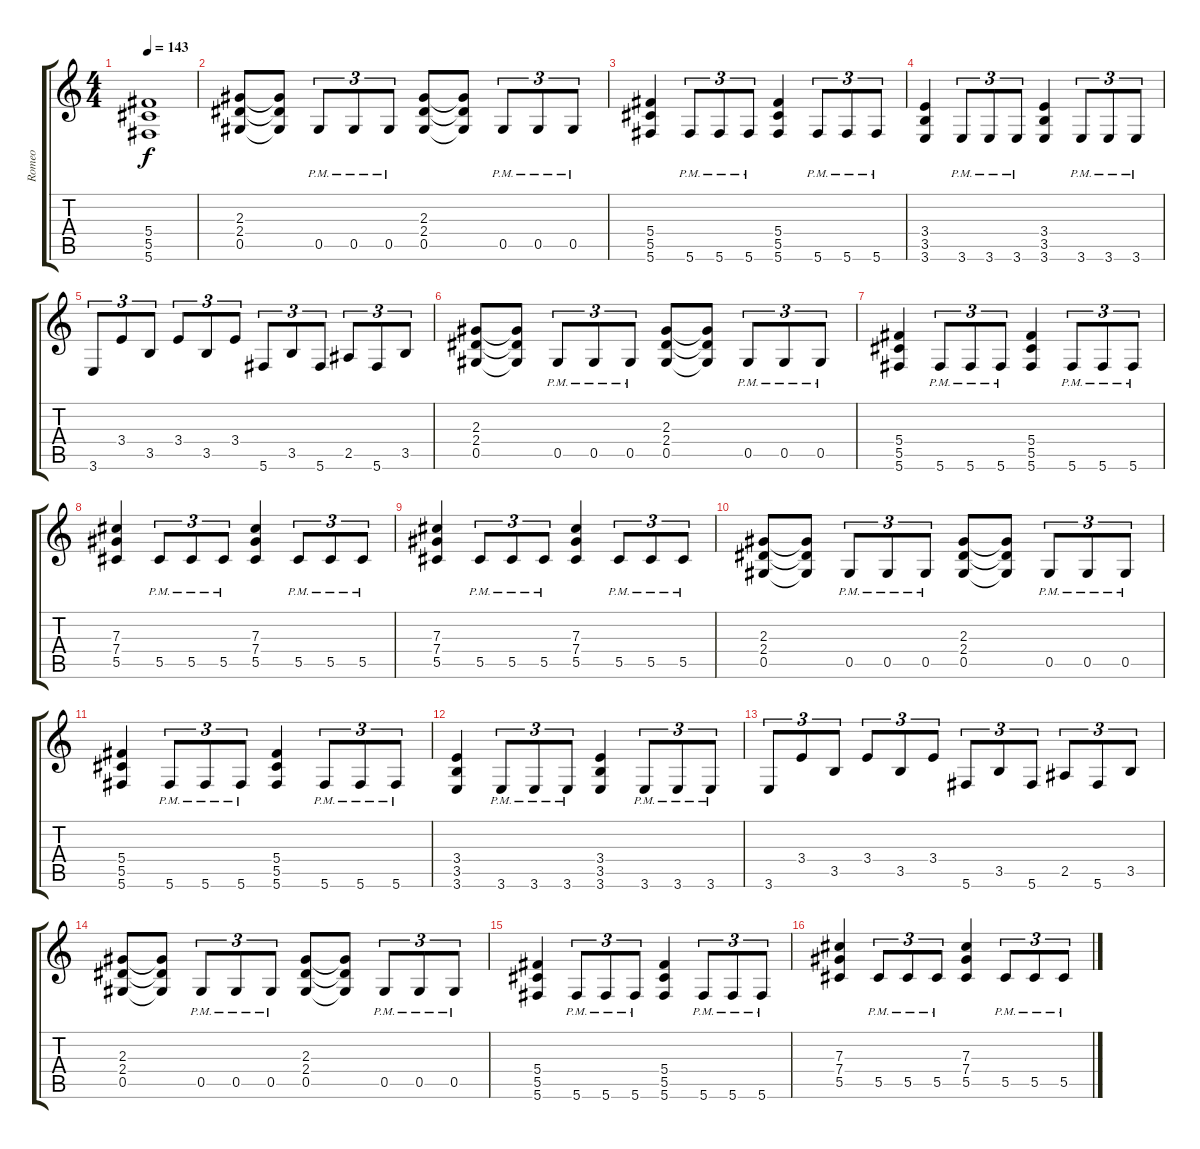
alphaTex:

\track ("Romeo" "Romeo") {instrument distortionguitar}
\staff {score tabs}
\tuning (Eb4 Bb3 Gb3 Db3 Ab2 Db2) {hide}
\ts (4 4)
\tempo 143
\clef g2
\ks c
(5.4{t} 5.5{t} 5.6{t}).1{dy f} |
(2.3 2.4 0.5).8 (2.3{t} 2.4{t} 0.5{t}).8 0.5{pm}.8{tu (3 2)} 0.5{pm}.8{tu (3 2)} 0.5{pm}.8{tu (3 2)} (2.3 2.4 0.5).8 (2.3{t} 2.4{t} 0.5{t}).8 0.5{pm}.8{tu (3 2)} 0.5{pm}.8{tu (3 2)} 0.5{pm}.8{tu (3 2)} |
(5.4 5.5 5.6).4 5.6{pm}.8{tu (3 2)} 5.6{pm}.8{tu (3 2)} 5.6{pm}.8{tu (3 2)} (5.4 5.5 5.6).4 5.6{pm}.8{tu (3 2)} 5.6{pm}.8{tu (3 2)} 5.6{pm}.8{tu (3 2)} |
(3.4 3.5 3.6).4 3.6{pm}.8{tu (3 2)} 3.6{pm}.8{tu (3 2)} 3.6{pm}.8{tu (3 2)} (3.4 3.5 3.6).4 3.6{pm}.8{tu (3 2)} 3.6{pm}.8{tu (3 2)} 3.6{pm}.8{tu (3 2)} |
3.6.8{tu (3 2)} 3.4.8{tu (3 2)} 3.5.8{tu (3 2)} 3.4.8{tu (3 2)} 3.5.8{tu (3 2)} 3.4.8{tu (3 2)} 5.6.8{tu (3 2)} 3.5.8{tu (3 2)} 5.6.8{tu (3 2)} 2.5.8{tu (3 2)} 5.6.8{tu (3 2)} 3.5.8{tu (3 2)} |
(2.3 2.4 0.5).8 (2.3{t} 2.4{t} 0.5{t}).8 0.5{pm}.8{tu (3 2)} 0.5{pm}.8{tu (3 2)} 0.5{pm}.8{tu (3 2)} (2.3 2.4 0.5).8 (2.3{t} 2.4{t} 0.5{t}).8 0.5{pm}.8{tu (3 2)} 0.5{pm}.8{tu (3 2)} 0.5{pm}.8{tu (3 2)} |
(5.4 5.5 5.6).4 5.6{pm}.8{tu (3 2)} 5.6{pm}.8{tu (3 2)} 5.6{pm}.8{tu (3 2)} (5.4 5.5 5.6).4 5.6{pm}.8{tu (3 2)} 5.6{pm}.8{tu (3 2)} 5.6{pm}.8{tu (3 2)} |
(7.3 7.4 5.5).4 5.5{pm}.8{tu (3 2)} 5.5{pm}.8{tu (3 2)} 5.5{pm}.8{tu (3 2)} (7.3 7.4 5.5).4 5.5{pm}.8{tu (3 2)} 5.5{pm}.8{tu (3 2)} 5.5{pm}.8{tu (3 2)} |
(7.3 7.4 5.5).4 5.5{pm}.8{tu (3 2)} 5.5{pm}.8{tu (3 2)} 5.5{pm}.8{tu (3 2)} (7.3 7.4 5.5).4 5.5{pm}.8{tu (3 2)} 5.5{pm}.8{tu (3 2)} 5.5{pm}.8{tu (3 2)} |
(2.3 2.4 0.5).8 (2.3{t} 2.4{t} 0.5{t}).8 0.5{pm}.8{tu (3 2)} 0.5{pm}.8{tu (3 2)} 0.5{pm}.8{tu (3 2)} (2.3 2.4 0.5).8 (2.3{t} 2.4{t} 0.5{t}).8 0.5{pm}.8{tu (3 2)} 0.5{pm}.8{tu (3 2)} 0.5{pm}.8{tu (3 2)} |
(5.4 5.5 5.6).4 5.6{pm}.8{tu (3 2)} 5.6{pm}.8{tu (3 2)} 5.6{pm}.8{tu (3 2)} (5.4 5.5 5.6).4 5.6{pm}.8{tu (3 2)} 5.6{pm}.8{tu (3 2)} 5.6{pm}.8{tu (3 2)} |
(3.4 3.5 3.6).4 3.6{pm}.8{tu (3 2)} 3.6{pm}.8{tu (3 2)} 3.6{pm}.8{tu (3 2)} (3.4 3.5 3.6).4 3.6{pm}.8{tu (3 2)} 3.6{pm}.8{tu (3 2)} 3.6{pm}.8{tu (3 2)} |
3.6.8{tu (3 2)} 3.4.8{tu (3 2)} 3.5.8{tu (3 2)} 3.4.8{tu (3 2)} 3.5.8{tu (3 2)} 3.4.8{tu (3 2)} 5.6.8{tu (3 2)} 3.5.8{tu (3 2)} 5.6.8{tu (3 2)} 2.5.8{tu (3 2)} 5.6.8{tu (3 2)} 3.5.8{tu (3 2)} |
(2.3 2.4 0.5).8 (2.3{t} 2.4{t} 0.5{t}).8 0.5{pm}.8{tu (3 2)} 0.5{pm}.8{tu (3 2)} 0.5{pm}.8{tu (3 2)} (2.3 2.4 0.5).8 (2.3{t} 2.4{t} 0.5{t}).8 0.5{pm}.8{tu (3 2)} 0.5{pm}.8{tu (3 2)} 0.5{pm}.8{tu (3 2)} |
(5.4 5.5 5.6).4 5.6{pm}.8{tu (3 2)} 5.6{pm}.8{tu (3 2)} 5.6{pm}.8{tu (3 2)} (5.4 5.5 5.6).4 5.6{pm}.8{tu (3 2)} 5.6{pm}.8{tu (3 2)} 5.6{pm}.8{tu (3 2)} |
(7.3 7.4 5.5).4 5.5{pm}.8{tu (3 2)} 5.5{pm}.8{tu (3 2)} 5.5{pm}.8{tu (3 2)} (7.3 7.4 5.5).4 5.5{pm}.8{tu (3 2)} 5.5{pm}.8{tu (3 2)} 5.5{pm}.8{tu (3 2)}
